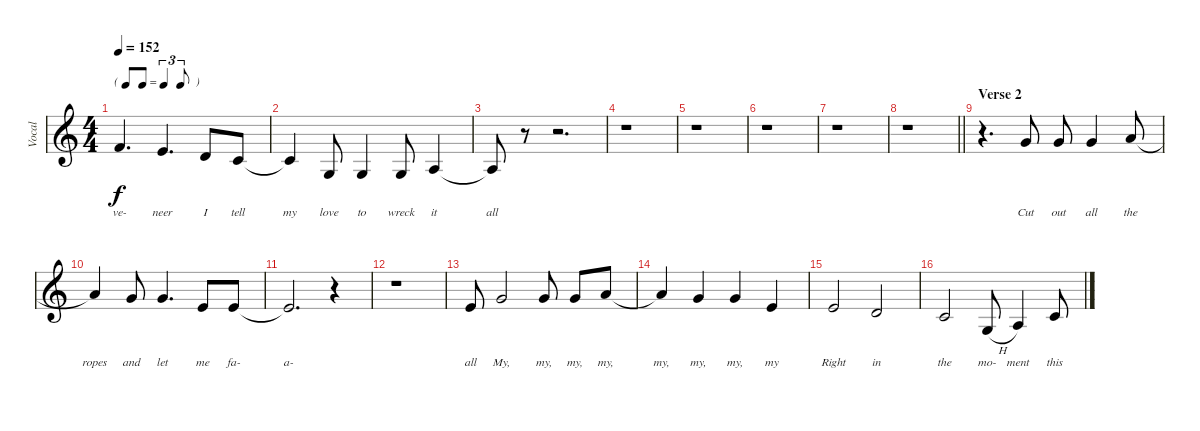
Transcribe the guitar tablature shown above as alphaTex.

\track ("Vocal" "Vocal") {instrument altosax}
\staff {score}
\tuning (E4 B3 G3 D3 A2 E2) {hide}
\ts (4 4)
\tf triplet8th
\tempo 152
\clef g2
\ks c
1.1.4{d lyrics (0 "ve-") lyrics (1 "") lyrics (2 "") lyrics (3 "") lyrics (4 "") dy f} 0.1.4{d lyrics (0 "neer") lyrics (1 "") lyrics (2 "") lyrics (3 "") lyrics (4 "")} 3.2.8{lyrics (0 "I") lyrics (1 "") lyrics (2 "") lyrics (3 "") lyrics (4 "")} 1.2.8{lyrics (0 "tell") lyrics (1 "") lyrics (2 "") lyrics (3 "") lyrics (4 "")} |
1.2{t}.4{lyrics (0 "my") lyrics (1 "") lyrics (2 "") lyrics (3 "") lyrics (4 "")} 0.3.8{lyrics (0 "love") lyrics (1 "") lyrics (2 "") lyrics (3 "") lyrics (4 "")} 0.3.4{lyrics (0 "to") lyrics (1 "") lyrics (2 "") lyrics (3 "") lyrics (4 "")} 0.3.8{lyrics (0 "wreck") lyrics (1 "") lyrics (2 "") lyrics (3 "") lyrics (4 "")} 2.3.4{lyrics (0 "it") lyrics (1 "") lyrics (2 "") lyrics (3 "") lyrics (4 "")} |
2.3{t}.8{lyrics (0 "all") lyrics (1 "") lyrics (2 "") lyrics (3 "") lyrics (4 "")} r.8 r.2{d} |
r.1 |
r.1 |
r.1 |
r.1 |
\barLineRight lightlight
r.1 |
\section ("" "Verse 2")
r.4{d} 3.1.8{lyrics (0 "Cut") lyrics (1 "") lyrics (2 "") lyrics (3 "") lyrics (4 "")} 3.1.8{lyrics (0 "out") lyrics (1 "") lyrics (2 "") lyrics (3 "") lyrics (4 "")} 3.1.4{lyrics (0 "all") lyrics (1 "") lyrics (2 "") lyrics (3 "") lyrics (4 "")} 5.1.8{lyrics (0 "the") lyrics (1 "") lyrics (2 "") lyrics (3 "") lyrics (4 "")} |
5.1{t}.4{lyrics (0 "ropes") lyrics (1 "") lyrics (2 "") lyrics (3 "") lyrics (4 "")} 3.1.8{lyrics (0 "and") lyrics (1 "") lyrics (2 "") lyrics (3 "") lyrics (4 "")} 3.1.4{d lyrics (0 "let") lyrics (1 "") lyrics (2 "") lyrics (3 "") lyrics (4 "")} 0.1.8{lyrics (0 "me") lyrics (1 "") lyrics (2 "") lyrics (3 "") lyrics (4 "")} 0.1.8{lyrics (0 "fa-") lyrics (1 "") lyrics (2 "") lyrics (3 "") lyrics (4 "")} |
0.1{t}.2{d lyrics (0 "a-") lyrics (1 "") lyrics (2 "") lyrics (3 "") lyrics (4 "")} r.4 |
r.1 |
0.1.8{lyrics (0 "all") lyrics (1 "") lyrics (2 "") lyrics (3 "") lyrics (4 "")} 3.1.2{lyrics (0 "My,") lyrics (1 "") lyrics (2 "") lyrics (3 "") lyrics (4 "")} 3.1.8{lyrics (0 "my,") lyrics (1 "") lyrics (2 "") lyrics (3 "") lyrics (4 "")} 3.1.8{lyrics (0 "my,") lyrics (1 "") lyrics (2 "") lyrics (3 "") lyrics (4 "")} 5.1.8{lyrics (0 "my,") lyrics (1 "") lyrics (2 "") lyrics (3 "") lyrics (4 "")} |
5.1{t}.4{lyrics (0 "my,") lyrics (1 "") lyrics (2 "") lyrics (3 "") lyrics (4 "")} 3.1.4{lyrics (0 "my,") lyrics (1 "") lyrics (2 "") lyrics (3 "") lyrics (4 "")} 3.1.4{lyrics (0 "my,") lyrics (1 "") lyrics (2 "") lyrics (3 "") lyrics (4 "")} 0.1.4{lyrics (0 "my") lyrics (1 "") lyrics (2 "") lyrics (3 "") lyrics (4 "")} |
0.1.2{lyrics (0 "Right") lyrics (1 "") lyrics (2 "") lyrics (3 "") lyrics (4 "")} 3.2.2{lyrics (0 "in") lyrics (1 "") lyrics (2 "") lyrics (3 "") lyrics (4 "")} |
1.2.2{lyrics (0 "the") lyrics (1 "") lyrics (2 "") lyrics (3 "") lyrics (4 "")} 0.3{h}.8{lyrics (0 "mo-") lyrics (1 "") lyrics (2 "") lyrics (3 "") lyrics (4 "")} 2.3.4{lyrics (0 "ment") lyrics (1 "") lyrics (2 "") lyrics (3 "") lyrics (4 "")} 1.2.8{lyrics (0 "this") lyrics (1 "") lyrics (2 "") lyrics (3 "") lyrics (4 "")}
